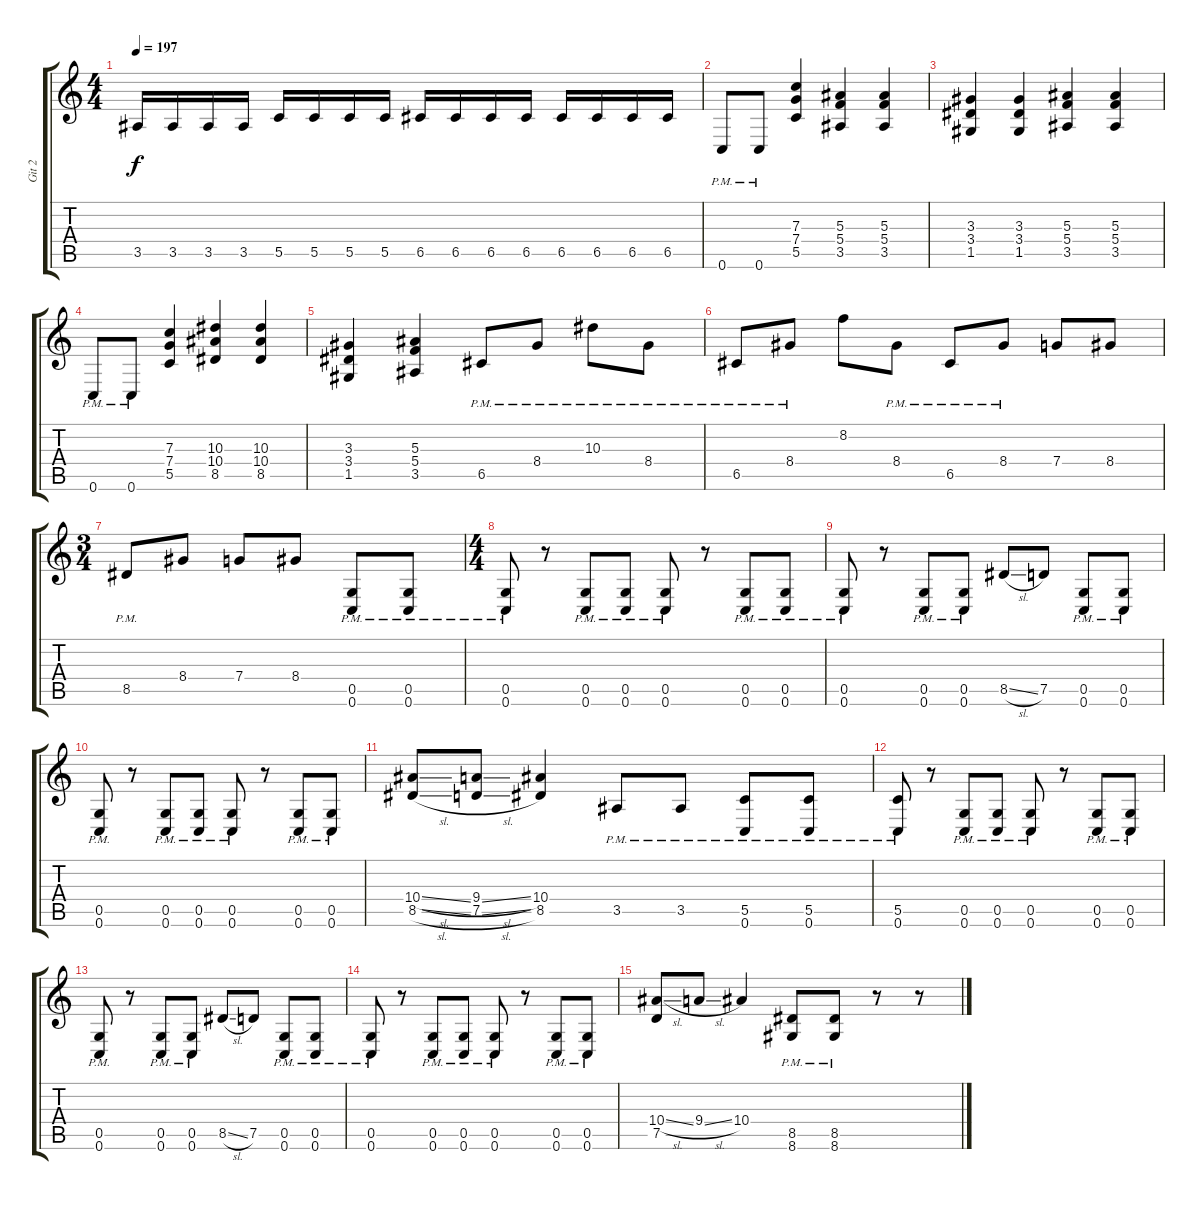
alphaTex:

\track ("Git 2" "Git 2") {instrument overdrivenguitar}
\staff {score tabs}
\tuning (D4 A3 F3 C3 G2 C2) {hide}
\ts (4 4)
\tempo 197
\clef g2
\ks c
3.5.16{dy f} 3.5.16 3.5.16 3.5.16 5.5.16 5.5.16 5.5.16 5.5.16 6.5.16 6.5.16 6.5.16 6.5.16 6.5.16 6.5.16 6.5.16 6.5.16 |
0.6{pm}.8 0.6{pm}.8 (7.3 7.4 5.5).4 (5.3 5.4 3.5).4 (5.3 5.4 3.5).4 |
(3.3 3.4 1.5).4 (3.3 3.4 1.5).4 (5.3 5.4 3.5).4 (5.3 5.4 3.5).4 |
0.6{pm}.8 0.6{pm}.8 (7.3 7.4 5.5).4 (10.3 10.4 8.5).4 (10.3 10.4 8.5).4 |
(3.3 3.4 1.5).4 (5.3 5.4 3.5).4 6.5{pm}.8 8.4{pm}.8 10.3{pm}.8 8.4{pm}.8 |
6.5{pm}.8 8.4{pm}.8 8.2.8 8.4{pm}.8 6.5{pm}.8 8.4{pm}.8 7.4.8 8.4.8 |
\ts (3 4)
8.5{pm}.8 8.4.8 7.4.8 8.4.8 (0.5{pm} 0.6{pm}).8 (0.5{pm} 0.6{pm}).8 |
\ts (4 4)
(0.5{pm} 0.6{pm}).8 r.8 (0.5{pm} 0.6{pm}).8 (0.5{pm} 0.6{pm}).8 (0.5{pm} 0.6{pm}).8 r.8 (0.5{pm} 0.6{pm}).8 (0.5{pm} 0.6{pm}).8 |
(0.5{pm} 0.6{pm}).8 r.8 (0.5{pm} 0.6{pm}).8 (0.5{pm} 0.6{pm}).8 8.5{sl}.8 7.5.8 (0.5{pm} 0.6{pm}).8 (0.5{pm} 0.6{pm}).8 |
(0.5{pm} 0.6{pm}).8 r.8 (0.5{pm} 0.6{pm}).8 (0.5{pm} 0.6{pm}).8 (0.5{pm} 0.6{pm}).8 r.8 (0.5{pm} 0.6{pm}).8 (0.5{pm} 0.6{pm}).8 |
(10.4{sl} 8.5{sl}).8 (9.4{sl} 7.5{sl}).8 (10.4 8.5).4 3.5{pm}.8 3.5{pm}.8 (5.5{pm} 0.6{pm}).8 (5.5{pm} 0.6{pm}).8 |
(5.5{pm} 0.6{pm}).8 r.8 (0.5{pm} 0.6{pm}).8 (0.5{pm} 0.6{pm}).8 (0.5{pm} 0.6{pm}).8 r.8 (0.5{pm} 0.6{pm}).8 (0.5{pm} 0.6{pm}).8 |
(0.5{pm} 0.6{pm}).8 r.8 (0.5{pm} 0.6{pm}).8 (0.5{pm} 0.6{pm}).8 8.5{sl}.8 7.5.8 (0.5{pm} 0.6{pm}).8 (0.5{pm} 0.6{pm}).8 |
(0.5{pm} 0.6{pm}).8 r.8 (0.5{pm} 0.6{pm}).8 (0.5{pm} 0.6{pm}).8 (0.5{pm} 0.6{pm}).8 r.8 (0.5{pm} 0.6{pm}).8 (0.5{pm} 0.6{pm}).8 |
(10.4{sl} 7.5).8 9.4{sl}.8 10.4.4 (8.5{pm} 8.6{pm}).8 (8.5{pm} 8.6{pm}).8 r.8 r.8
